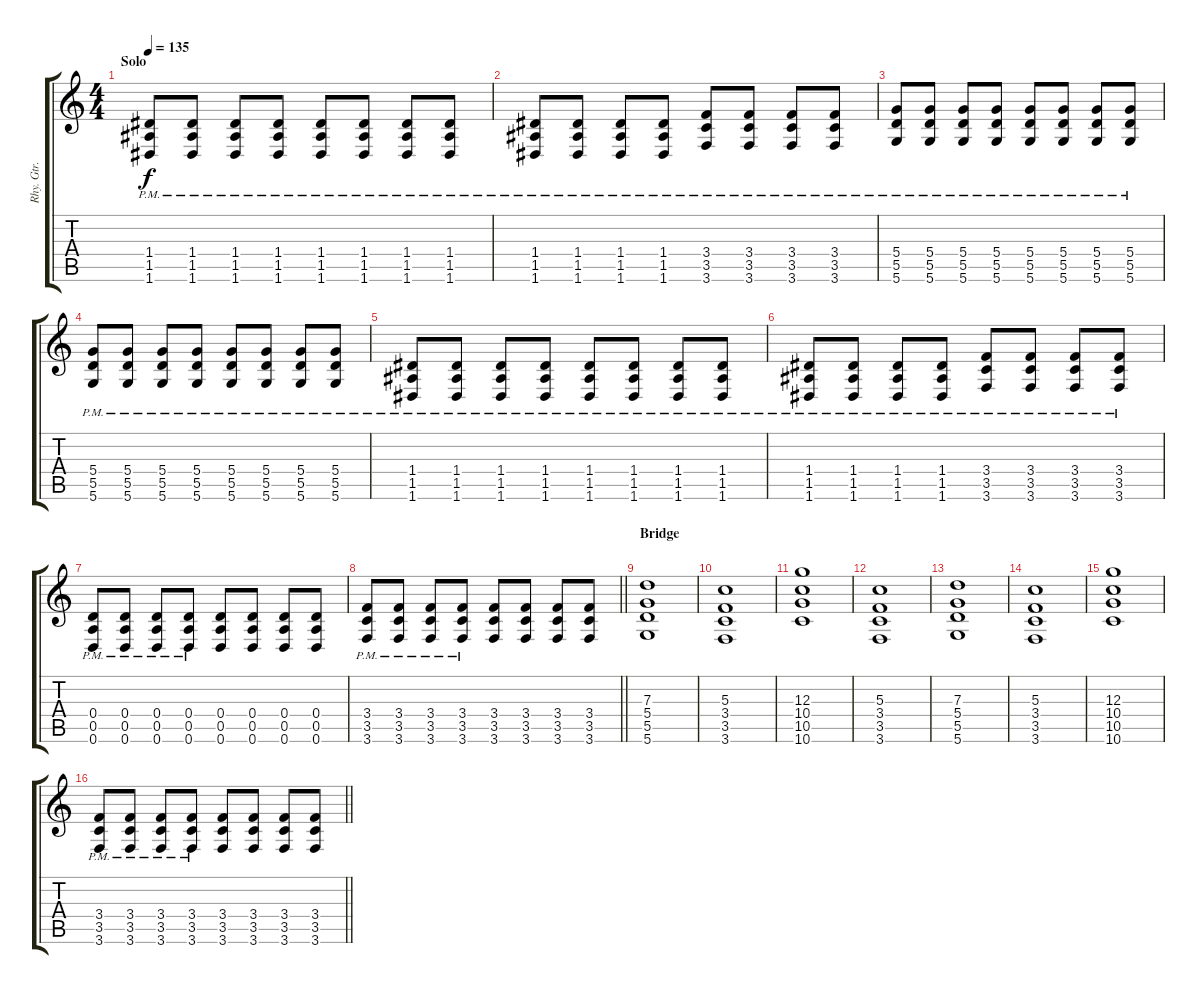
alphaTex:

\track ("Rhy. Gtr. 1" "Rhy. Gtr. ") {instrument distortionguitar}
\staff {score tabs}
\tuning (E4 B3 G3 D3 A2 D2) {hide}
\ts (4 4)
\section ("" "Solo")
\tempo 135
\clef g2
\ks c
(1.4{pm} 1.5{pm} 1.6{pm}).8{dy f} (1.4{pm} 1.5{pm} 1.6{pm}).8 (1.4{pm} 1.5{pm} 1.6{pm}).8 (1.4{pm} 1.5{pm} 1.6{pm}).8 (1.4{pm} 1.5{pm} 1.6{pm}).8 (1.4{pm} 1.5{pm} 1.6{pm}).8 (1.4{pm} 1.5{pm} 1.6{pm}).8 (1.4{pm} 1.5{pm} 1.6{pm}).8 |
(1.4{pm} 1.5{pm} 1.6{pm}).8 (1.4{pm} 1.5{pm} 1.6{pm}).8 (1.4{pm} 1.5{pm} 1.6{pm}).8 (1.4{pm} 1.5{pm} 1.6{pm}).8 (3.4{pm} 3.5{pm} 3.6{pm}).8 (3.4{pm} 3.5{pm} 3.6{pm}).8 (3.4{pm} 3.5{pm} 3.6{pm}).8 (3.4{pm} 3.5{pm} 3.6{pm}).8 |
(5.4{pm} 5.5{pm} 5.6{pm}).8 (5.4{pm} 5.5{pm} 5.6{pm}).8 (5.4{pm} 5.5{pm} 5.6{pm}).8 (5.4{pm} 5.5{pm} 5.6{pm}).8 (5.4{pm} 5.5{pm} 5.6{pm}).8 (5.4{pm} 5.5{pm} 5.6{pm}).8 (5.4{pm} 5.5{pm} 5.6{pm}).8 (5.4{pm} 5.5{pm} 5.6{pm}).8 |
(5.4{pm} 5.5{pm} 5.6{pm}).8 (5.4{pm} 5.5{pm} 5.6{pm}).8 (5.4{pm} 5.5{pm} 5.6{pm}).8 (5.4{pm} 5.5{pm} 5.6{pm}).8 (5.4{pm} 5.5{pm} 5.6{pm}).8 (5.4{pm} 5.5{pm} 5.6{pm}).8 (5.4{pm} 5.5{pm} 5.6{pm}).8 (5.4{pm} 5.5{pm} 5.6{pm}).8 |
(1.4{pm} 1.5{pm} 1.6{pm}).8 (1.4{pm} 1.5{pm} 1.6{pm}).8 (1.4{pm} 1.5{pm} 1.6{pm}).8 (1.4{pm} 1.5{pm} 1.6{pm}).8 (1.4{pm} 1.5{pm} 1.6{pm}).8 (1.4{pm} 1.5{pm} 1.6{pm}).8 (1.4{pm} 1.5{pm} 1.6{pm}).8 (1.4{pm} 1.5{pm} 1.6{pm}).8 |
(1.4{pm} 1.5{pm} 1.6{pm}).8 (1.4{pm} 1.5{pm} 1.6{pm}).8 (1.4{pm} 1.5{pm} 1.6{pm}).8 (1.4{pm} 1.5{pm} 1.6{pm}).8 (3.4{pm} 3.5{pm} 3.6{pm}).8 (3.4{pm} 3.5{pm} 3.6{pm}).8 (3.4{pm} 3.5{pm} 3.6{pm}).8 (3.4{pm} 3.5{pm} 3.6{pm}).8 |
(0.4{pm} 0.5{pm} 0.6{pm}).8 (0.4{pm} 0.5{pm} 0.6{pm}).8 (0.4{pm} 0.5{pm} 0.6{pm}).8 (0.4{pm} 0.5{pm} 0.6{pm}).8 (0.4 0.5 0.6).8 (0.4 0.5 0.6).8 (0.4 0.5 0.6).8 (0.4 0.5 0.6).8 |
\barLineRight lightlight
(3.4{pm} 3.5{pm} 3.6{pm}).8 (3.4{pm} 3.5{pm} 3.6{pm}).8 (3.4{pm} 3.5{pm} 3.6{pm}).8 (3.4{pm} 3.5{pm} 3.6{pm}).8 (3.4 3.5 3.6).8 (3.4 3.5 3.6).8 (3.4 3.5 3.6).8 (3.4 3.5 3.6).8 |
\section ("" "Bridge")
(7.3 5.4 5.5 5.6).1 |
(5.3 3.4 3.5 3.6).1 |
(12.3 10.4 10.5 10.6).1 |
(5.3 3.4 3.5 3.6).1 |
(7.3 5.4 5.5 5.6).1 |
(5.3 3.4 3.5 3.6).1 |
(12.3 10.4 10.5 10.6).1 |
\barLineRight lightlight
(3.4{pm} 3.5{pm} 3.6{pm}).8 (3.4{pm} 3.5{pm} 3.6{pm}).8 (3.4{pm} 3.5{pm} 3.6{pm}).8 (3.4{pm} 3.5{pm} 3.6{pm}).8 (3.4 3.5 3.6).8 (3.4 3.5 3.6).8 (3.4 3.5 3.6).8 (3.4 3.5 3.6).8
